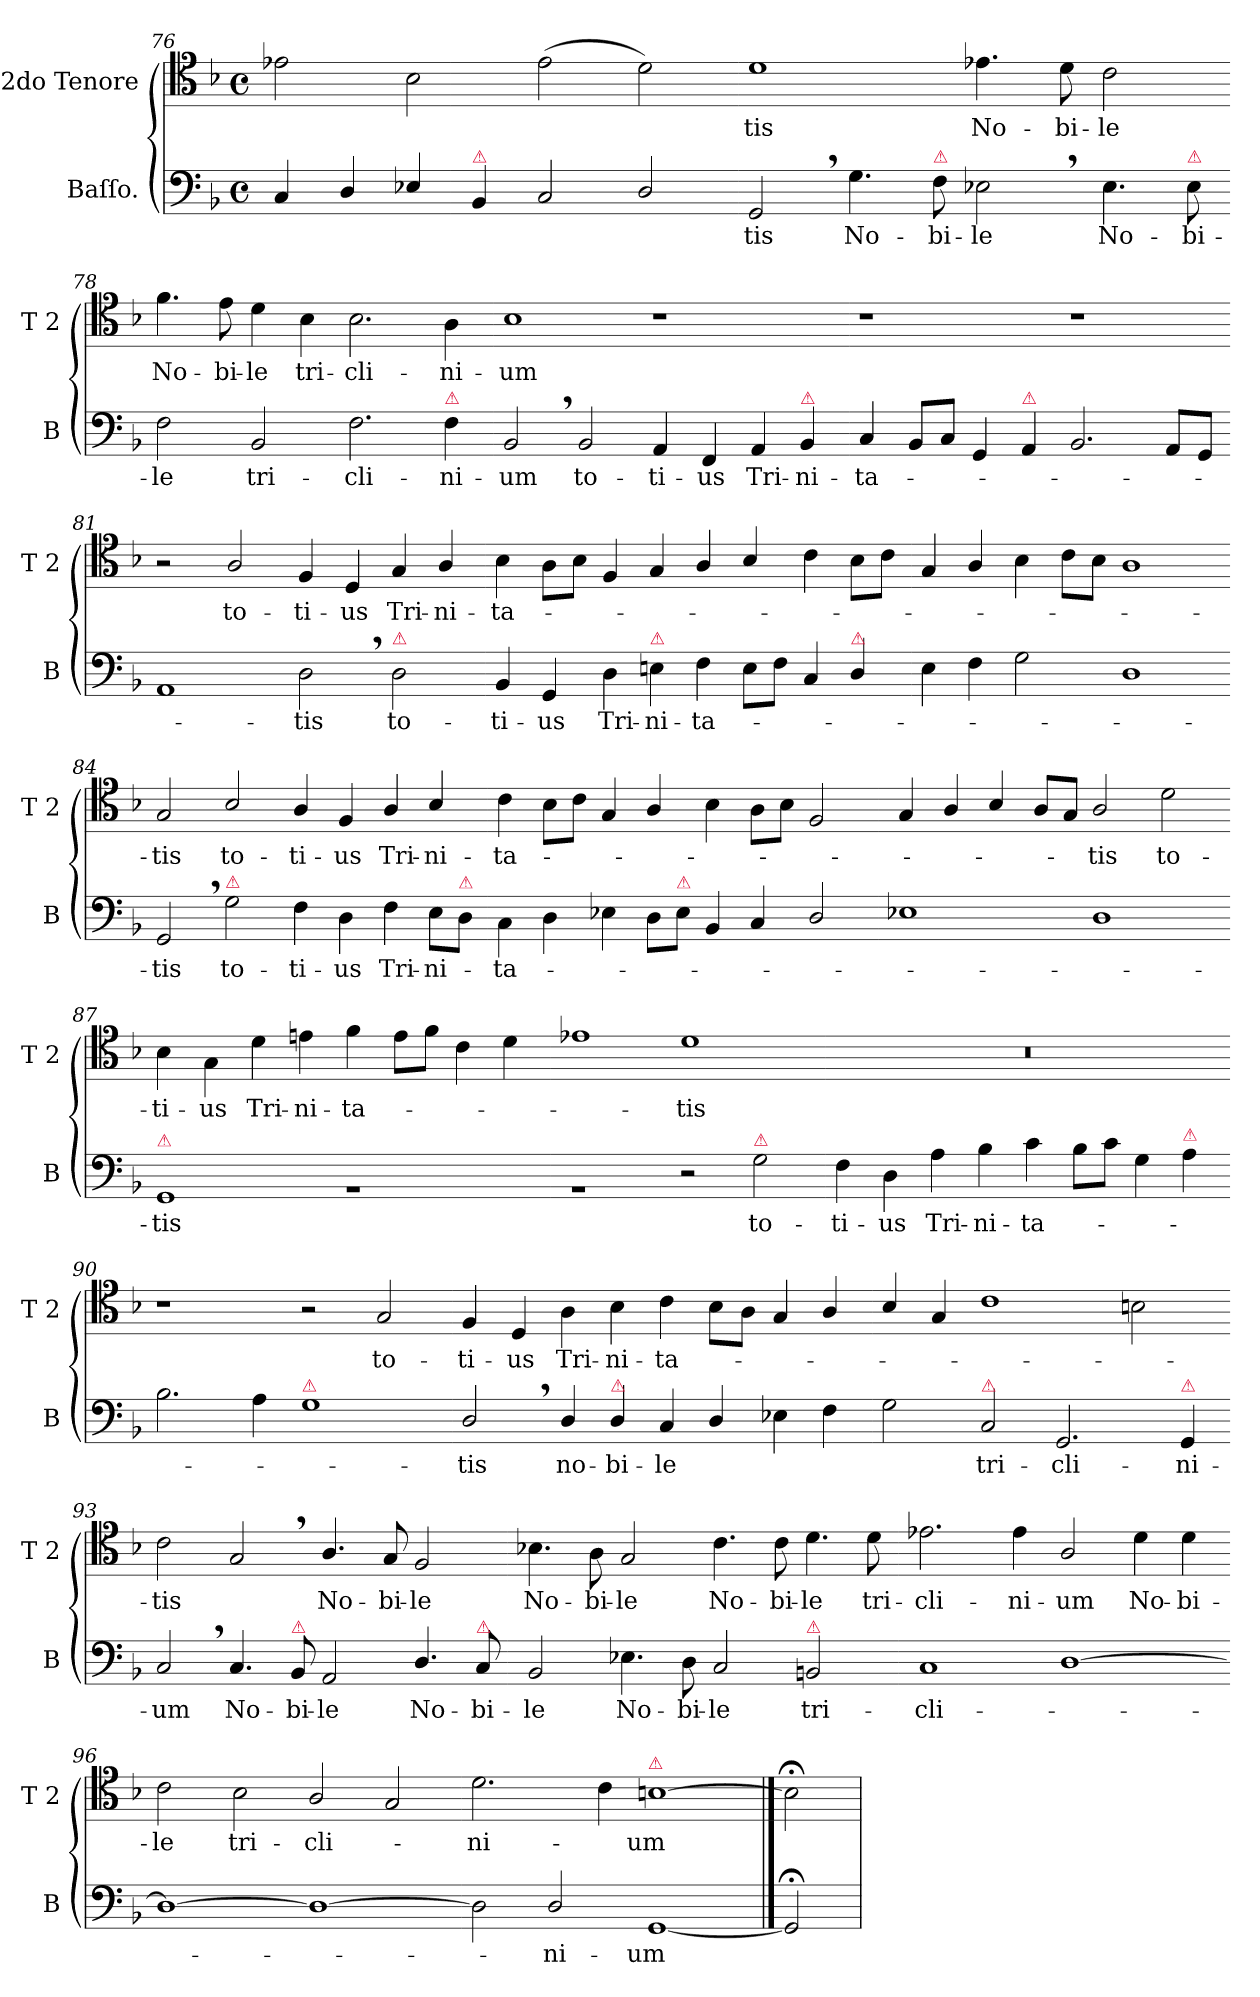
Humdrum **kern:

**kern	**text	**kern	**text
*part2	*part2	*part1	*part1
*staff2	*staff2	*staff1	*staff1
*I"Baſſo.	*	*I"2do Tenore	*
*I'B	*	*I'T 2	*
*clefF4	*	*clefC4	*
*k[b-]	*	*k[b-]	*
*M2/1	*	*M2/1	*
*met(c)	*	*met(c)	*
=76	=76	=76	=76
4C/	.	2e-X\	.
4D/	.	.	.
4E-X/	.	2B-\	.
!LO:TX:a:color=crimson:t=⚠	!	!	!
4BB-/	.	.	.
2C/	.	(2e-\	.
2D/	.	2d\)	.
=77-	=77-	=77-	=77-
2GG,</	-tis	1d	-tis
4.G\	No-	.	.
!LO:TX:a:color=crimson:t=⚠	!	!	!
8F\	-bi-	.	.
2E-X,<\	-le	4.e-X\	No-
.	.	8d\	-bi-
!	!LO:LY:i	!	!
4.E-\	No-	2c\	-le
!LO:TX:a:color=crimson:t=⚠	!	!	!
!	!LO:LY:i	!	!
8E-\	-bi-	.	.
=78-	=78-	=78-	=78-
!	!LO:LY:i	!	!LO:LY:i
2F\	-le	4.f\	No-
!	!	!	!LO:LY:i
.	.	8e-\	-bi-
!	!	!	!LO:LY:i
2BB-/	tri-	4d\	-le
.	.	4B-\	tri-
2.F\	-cli-	2.B-\	-cli-
!LO:TX:a:color=crimson:t=⚠	!	!	!
4F\	-ni-	4A\	-ni-
=79-	=79-	=79-	=79-
2BB-,</	-um	1B-	-um
2BB-/	to-	.	.
4AA/	-ti-	1r	.
4FF/	-us	.	.
4AA/	Tri-	.	.
!LO:TX:a:color=crimson:t=⚠	!	!	!
4BB-/	-ni-	.	.
=80-	=80-	=80-	=80-
4C/	-ta-	1r	.
8BB-/L	.	.	.
8C/J	.	.	.
4GG/	.	.	.
!LO:TX:a:color=crimson:t=⚠	!	!	!
4AA/	.	.	.
2.BB-/	.	1r	.
8AA/L	.	.	.
8GG/J	.	.	.
=81-	=81-	=81-	=81-
1AA	.	2r	.
.	.	2A/	to-
2D,<\	-tis	4F/	-ti-
.	.	4D/	-us
!LO:TX:a:color=crimson:t=⚠	!	!	!
2D\	to-	4G/	Tri-
.	.	4A/	-ni-
=82-	=82-	=82-	=82-
4BB-/	-ti-	4B-\	-ta-
4GG/	-us	8A\L	.
.	.	8B-\J	.
4D\	Tri-	4F/	.
!LO:TX:a:color=crimson:t=⚠	!	!	!
4En\	-ni-	4G/	.
4F\	-ta-	4A/	.
8E\L	.	4B-/	.
8F\J	.	.	.
4C/	.	4c\	.
!LO:TX:a:color=crimson:t=⚠	!	!	!
4D/	.	8B-\L	.
.	.	8c\J	.
=83-	=83-	=83-	=83-
4E\	.	4G/	.
4F\	.	4A/	.
2G\	.	4B-\	.
.	.	8c\L	.
.	.	8B-\J	.
1D	.	1A	.
=84-	=84-	=84-	=84-
2GG,</	-tis	2G/	-tis
!LO:TX:a:color=crimson:t=⚠	!	!	!
2G\	to-	2B-/	to-
4F\	-ti-	4A/	-ti-
4D\	-us	4F/	-us
4F\	Tri-	4A/	Tri-
8E\L	-ni-	4B-/	-ni-
!LO:TX:a:color=crimson:t=⚠	!	!	!
8D\J	.	.	.
=85-	=85-	=85-	=85-
4C\	-ta-	4c\	-ta-
4D\	.	8B-\L	.
.	.	8c\J	.
4E-X\	.	4G/	.
8D\L	.	4A/	.
!LO:TX:a:color=crimson:t=⚠	!	!	!
8E-\J	.	.	.
4BB-/	.	4B-\	.
4C/	.	8A\L	.
.	.	8B-\J	.
2D/	.	2F/	.
=86-	=86-	=86-	=86-
1E-X	.	4G/	.
.	.	4A/	.
.	.	4B-/	.
.	.	8A/L	.
.	.	8G/J	.
1D	.	2A/	-tis
.	.	2d\	to-
=87-	=87-	=87-	=87-
!LO:TX:a:color=crimson:t=⚠	!	!	!
1GG	-tis	4B-\	-ti-
.	.	4G\	-us
.	.	4d\	Tri-
.	.	4en\	-ni-
1rBB	.	4f\	-ta-
.	.	8e\L	.
.	.	8f\J	.
.	.	4c\	.
.	.	4d\	.
=88-	=88-	=88-	=88-
1rBB	.	1e-X	.
2r	.	1d	-tis
!LO:TX:a:color=crimson:t=⚠	!	!	!
2G\	to-	.	.
=89-	=89-	=89-	=89-
4F\	-ti-	0r	.
4D\	-us	.	.
4A\	Tri-	.	.
4B-\	-ni-	.	.
4c\	-ta-	.	.
8B-\L	.	.	.
8c\J	.	.	.
4G\	.	.	.
!LO:TX:a:color=crimson:t=⚠	!	!	!
4A\	.	.	.
=90-	=90-	=90-	=90-
2.B-\	.	1r	.
4A\	.	.	.
!LO:TX:a:color=crimson:t=⚠	!	!	!
1G	.	2r	.
.	.	2G/	to-
=91-	=91-	=91-	=91-
2D,</	-tis	4F/	-ti-
.	.	4D/	-us
4D/	no-	4A\	Tri-
!LO:TX:a:color=crimson:t=⚠	!	!	!
4D/	-bi-	4B-\	-ni-
4C/	-le	4c\	-ta-
4D/	.	8B-\L	.
.	.	8A\J	.
4E-X\	.	4G/	.
4F\	.	4A/	.
=92-	=92-	=92-	=92-
2G\	.	4B-/	.
.	.	4G/	.
!LO:TX:a:color=crimson:t=⚠	!	!	!
2C/	tri-	1c	.
2.GG/	-cli-	.	.
.	.	2Bn\	.
!LO:TX:a:color=crimson:t=⚠	!	!	!
4GG/	-ni-	.	.
=93-	=93-	=93-	=93-
2C,</	-um	2c\	-tis
4.C/	No-	2G,</	.
!LO:TX:a:color=crimson:t=⚠	!	!	!
8BB-/	-bi-	.	.
2AA/	-le	4.A/	No-
.	.	8G/	-bi-
!	!LO:LY:i	!	!
4.D/	No-	2F/	-le
!LO:TX:a:color=crimson:t=⚠	!	!	!
!	!LO:LY:i	!	!
8C/	-bi-	.	.
=94-	=94-	=94-	=94-
!	!LO:LY:i	!	!
2BB-/	-le	4.B-X\	No-
.	.	8A\	-bi-
!	!LO:LY:i	!	!
4.E-X\	No-	2G/	-le
!	!LO:LY:i	!	!
8D\	-bi-	.	.
!	!LO:LY:i	!	!
2C/	-le	4.c\	No-
.	.	8c\	-bi-
!LO:TX:a:color=crimson:t=⚠	!	!	!
2BBn/	tri-	4.d\	-le
.	.	8d\	tri-
=95-	=95-	=95-	=95-
1C	-cli-	2.e-X\	-cli-
.	.	4e-\	-ni-
[1D	.	2A/	-um
.	.	4d\	No-
.	.	4d\	-bi-
=96-	=96-	=96-	=96-
1D_	.	2c\	-le
.	.	2B-\	tri-
1D_	.	2A/	-cli-
.	.	2G/	.
=97-	=97-	=97-	=97-
2D]	.	2.d\	-ni-
2D/	-ni-	.	.
.	.	4c\	.
!	!	!LO:TX:a:color=crimson:t=⚠	!
[1GG	-um	[1Bn	-um
==98	==98	==98	==98
2GG;<;]	.	2B;<;]	.
=	=	=	=
*-	*-	*-	*-
